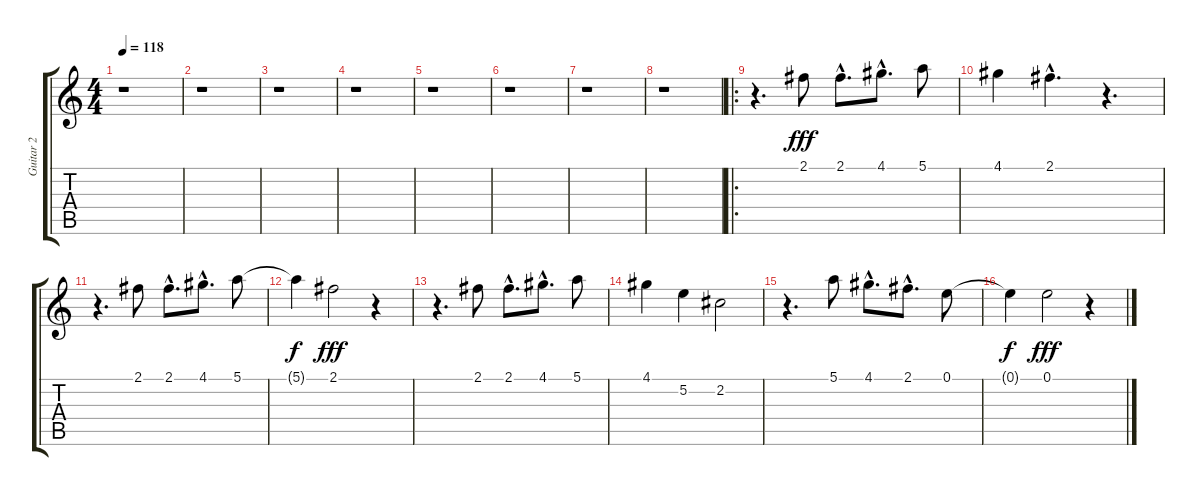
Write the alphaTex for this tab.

\track ("Guitar 2" "Guitar 2") {instrument distortionguitar}
\staff {score tabs}
\tuning (E4 B3 G3 D3 A2 E2) {hide}
\ts (4 4)
\tempo 118
\clef g2
\ks c
r.1{dy fff} |
r.1 |
r.1 |
r.1 |
r.1 |
r.1 |
r.1 |
r.1 |
\ro
r.4{d} 2.1.8 2.1{hac}.8{d} 4.1{hac}.8{d} 5.1.8 |
4.1.4 2.1{hac}.4{d} r.4{d} |
r.4{d} 2.1.8 2.1{hac}.8{d} 4.1{hac}.8{d} 5.1.8 |
5.1{t}.4{dy f} 2.1.2{dy fff} r.4 |
r.4{d} 2.1.8 2.1{hac}.8{d} 4.1{hac}.8{d} 5.1.8 |
4.1.4 5.2.4 2.2.2 |
r.4{d} 5.1.8 4.1{hac}.8{d} 2.1{hac}.8{d} 0.1.8 |
0.1{t}.4{dy f} 0.1.2{dy fff} r.4
